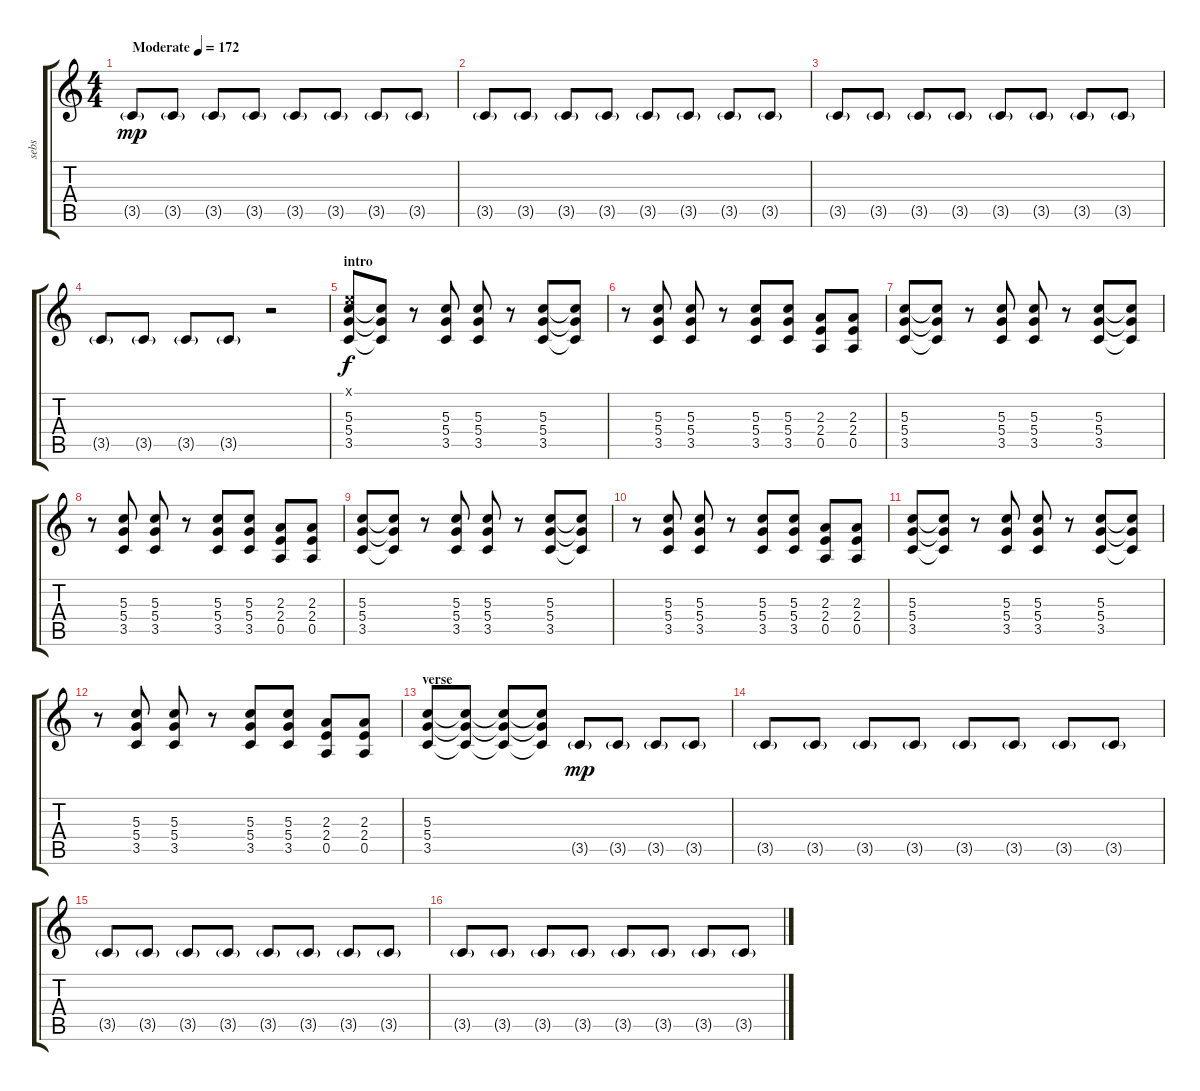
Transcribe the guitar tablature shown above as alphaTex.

\track ("sebs" "sebs") {instrument overdrivenguitar}
\staff {score tabs}
\tuning (E4 B3 G3 D3 A2 E2) {hide}
\ts (4 4)
\tempo (172 "Moderate")
\clef g2
\ks c
3.5{g}.8{dy mp instrument overdrivenguitar} 3.5{g}.8 3.5{g}.8 3.5{g}.8 3.5{g}.8 3.5{g}.8 3.5{g}.8 3.5{g}.8 |
3.5{g}.8 3.5{g}.8 3.5{g}.8 3.5{g}.8 3.5{g}.8 3.5{g}.8 3.5{g}.8 3.5{g}.8 |
3.5{g}.8 3.5{g}.8 3.5{g}.8 3.5{g}.8 3.5{g}.8 3.5{g}.8 3.5{g}.8 3.5{g}.8 |
3.5{g}.8 3.5{g}.8 3.5{g}.8 3.5{g}.8 r.2 |
\section ("" "intro")
(0.1{x} 5.3 5.4 3.5).8{dy f} (5.3{t} 5.4{t} 3.5{t}).8 r.8 (5.3 5.4 3.5).8 (5.3 5.4 3.5).8 r.8 (5.3 5.4 3.5).8 (5.3{t} 5.4{t} 3.5{t}).8 |
r.8 (5.3 5.4 3.5).8 (5.3 5.4 3.5).8 r.8 (5.3 5.4 3.5).8 (5.3 5.4 3.5).8 (2.3 2.4 0.5).8 (2.3 2.4 0.5).8 |
(5.3 5.4 3.5).8 (5.3{t} 5.4{t} 3.5{t}).8 r.8 (5.3 5.4 3.5).8 (5.3 5.4 3.5).8 r.8 (5.3 5.4 3.5).8 (5.3{t} 5.4{t} 3.5{t}).8 |
r.8 (5.3 5.4 3.5).8 (5.3 5.4 3.5).8 r.8 (5.3 5.4 3.5).8 (5.3 5.4 3.5).8 (2.3 2.4 0.5).8 (2.3 2.4 0.5).8 |
(5.3 5.4 3.5).8 (5.3{t} 5.4{t} 3.5{t}).8 r.8 (5.3 5.4 3.5).8 (5.3 5.4 3.5).8 r.8 (5.3 5.4 3.5).8 (5.3{t} 5.4{t} 3.5{t}).8 |
r.8 (5.3 5.4 3.5).8 (5.3 5.4 3.5).8 r.8 (5.3 5.4 3.5).8 (5.3 5.4 3.5).8 (2.3 2.4 0.5).8 (2.3 2.4 0.5).8 |
(5.3 5.4 3.5).8 (5.3{t} 5.4{t} 3.5{t}).8 r.8 (5.3 5.4 3.5).8 (5.3 5.4 3.5).8 r.8 (5.3 5.4 3.5).8 (5.3{t} 5.4{t} 3.5{t}).8 |
r.8 (5.3 5.4 3.5).8 (5.3 5.4 3.5).8 r.8 (5.3 5.4 3.5).8 (5.3 5.4 3.5).8 (2.3 2.4 0.5).8 (2.3 2.4 0.5).8 |
\section ("" "verse")
(5.3 5.4 3.5).8 (5.3{t} 5.4{t} 3.5{t}).8 (5.3{t} 5.4{t} 3.5{t}).8 (5.3{t} 5.4{t} 3.5{t}).8 3.5{g}.8{dy mp} 3.5{g}.8 3.5{g}.8 3.5{g}.8 |
3.5{g}.8 3.5{g}.8 3.5{g}.8 3.5{g}.8 3.5{g}.8 3.5{g}.8 3.5{g}.8 3.5{g}.8 |
3.5{g}.8 3.5{g}.8 3.5{g}.8 3.5{g}.8 3.5{g}.8 3.5{g}.8 3.5{g}.8 3.5{g}.8 |
3.5{g}.8 3.5{g}.8 3.5{g}.8 3.5{g}.8 3.5{g}.8 3.5{g}.8 3.5{g}.8 3.5{g}.8
